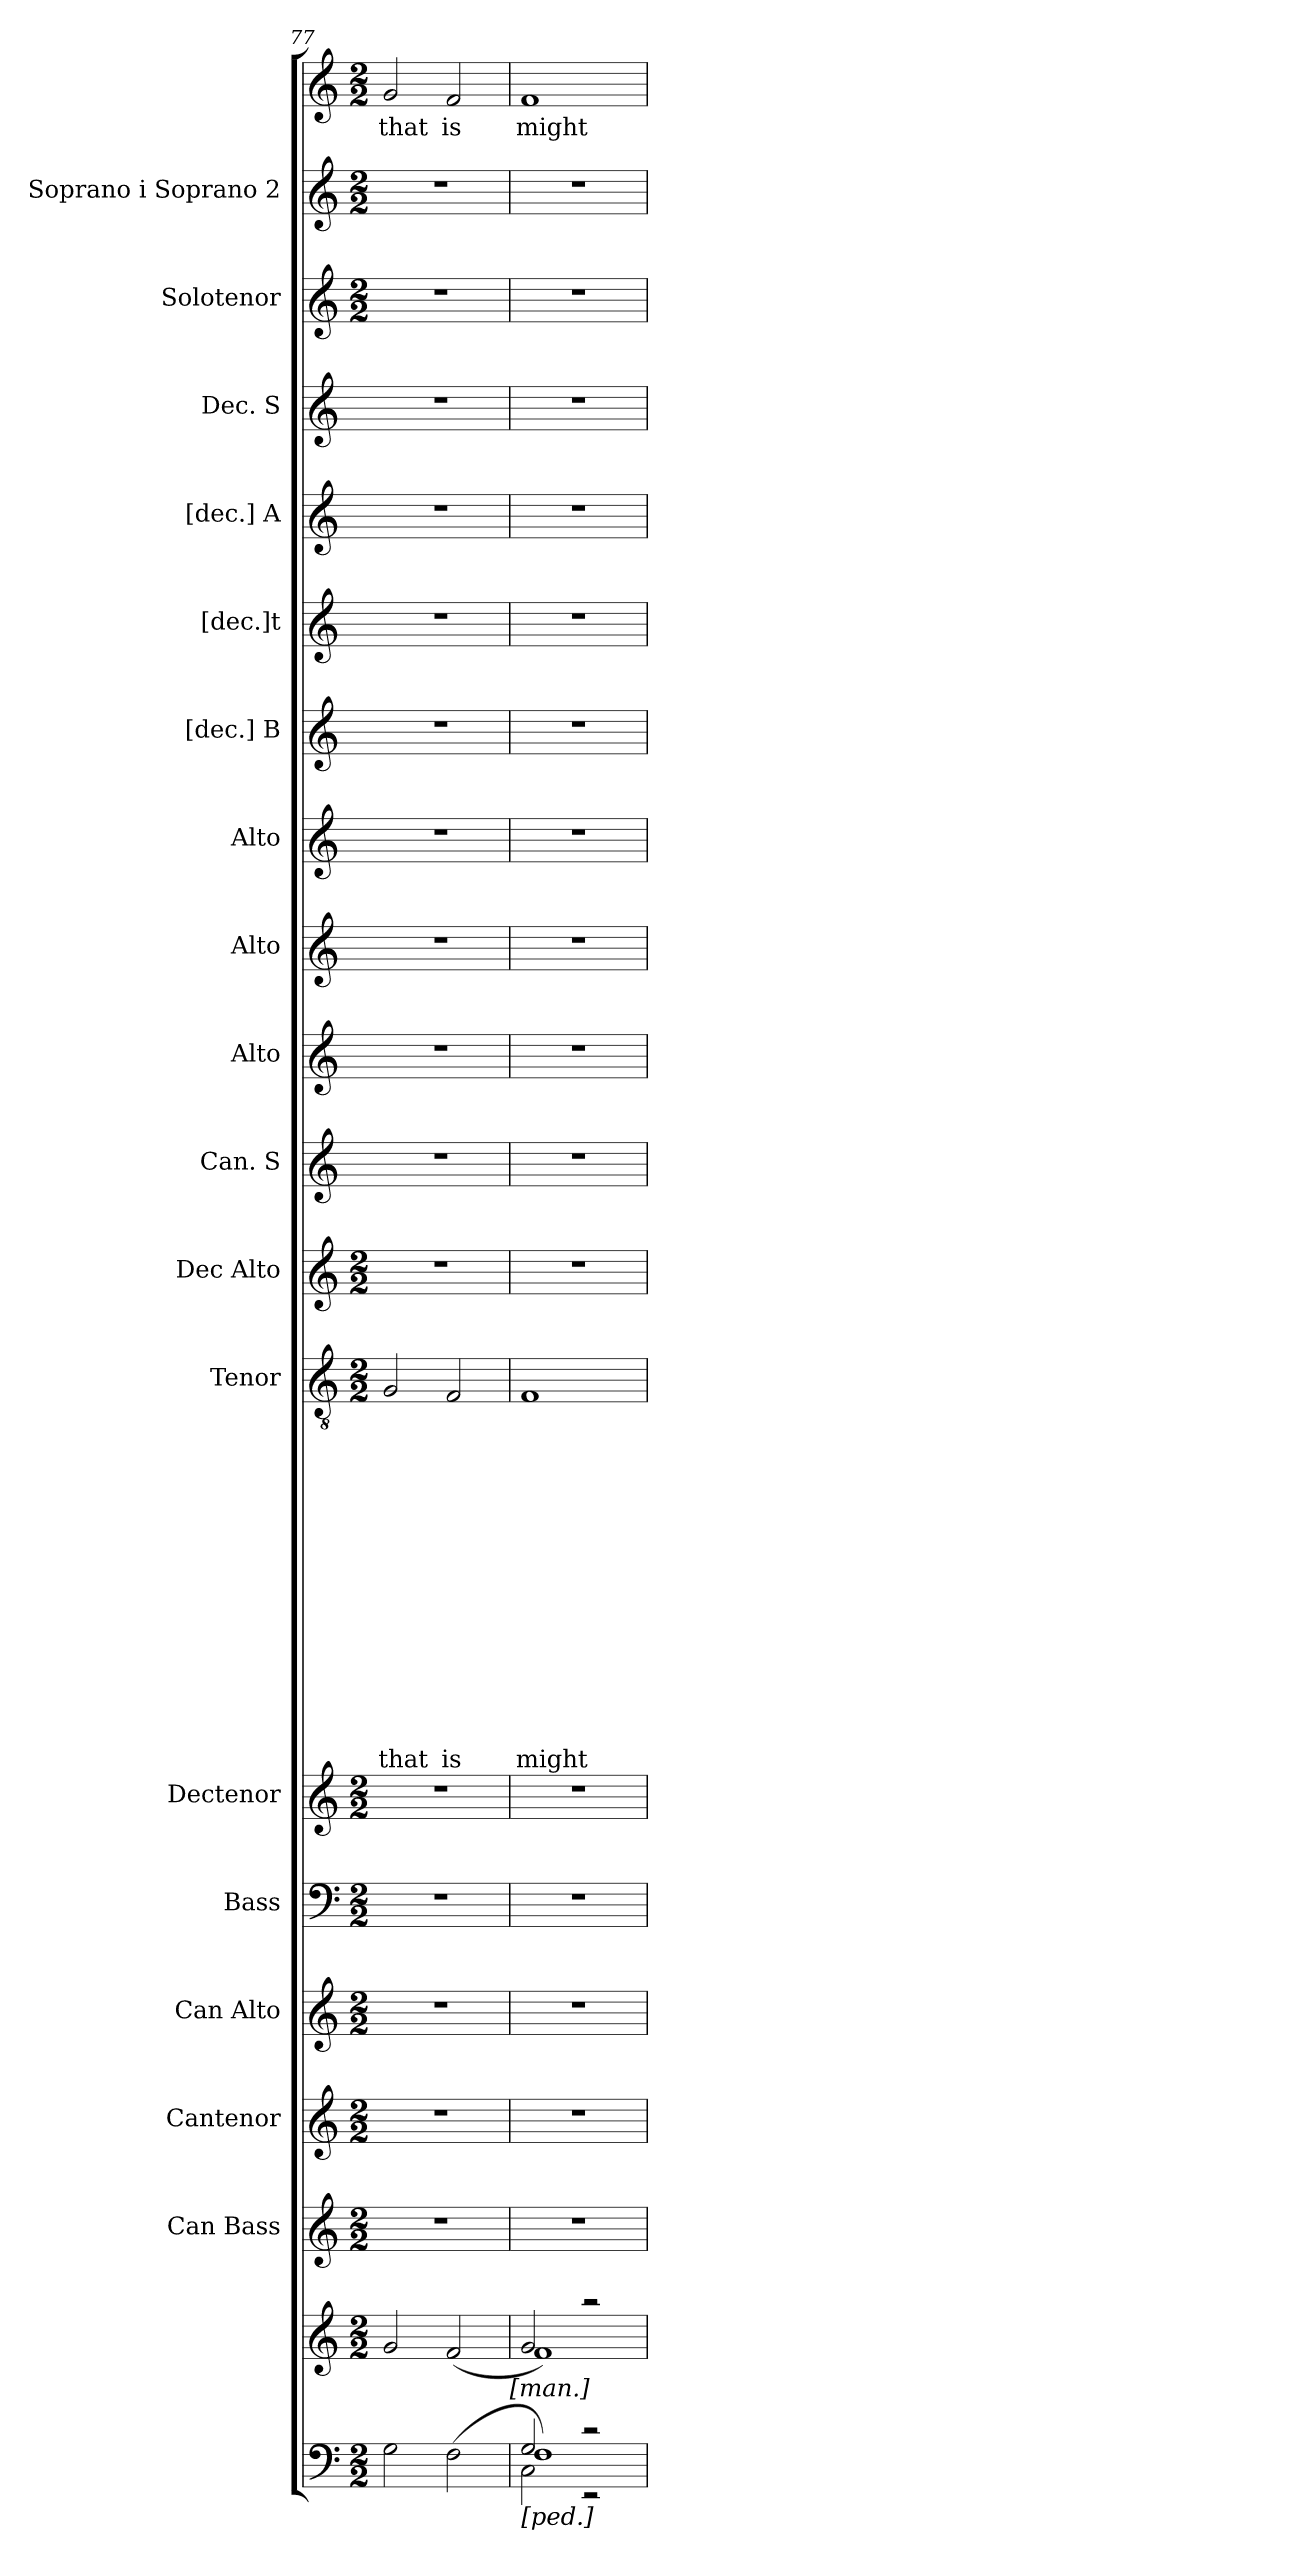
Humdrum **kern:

**kern	**kern	**kern	**kern	**kern	**kern	**kern	**kern	**text	**text	**text	**text	**text	**text	**text	**text	**text	**text	**text	**text	**text	**text	**text	**kern	**kern	**kern	**kern	**kern	**kern	**kern	**kern	**kern	**kern	**kern	**kern	**text
*part19	*part18	*part17	*part16	*part15	*part14	*part13	*part12	*part12	*part12	*part12	*part12	*part12	*part12	*part12	*part12	*part12	*part12	*part12	*part12	*part12	*part12	*part12	*part11	*part10	*part9	*part8	*part7	*part6	*part5	*part4	*part3	*part2	*part1	*part1	*part1
*staff20	*staff19	*staff18	*staff17	*staff16	*staff15	*staff14	*staff13	*staff13	*staff13	*staff13	*staff13	*staff13	*staff13	*staff13	*staff13	*staff13	*staff13	*staff13	*staff13	*staff13	*staff13	*staff13	*staff12	*staff11	*staff10	*staff9	*staff8	*staff7	*staff6	*staff5	*staff4	*staff3	*staff2	*staff1	*staff1
*	*	*I"Can Bass	*I"Cantenor	*I"Can Alto	*I"Bass	*I"Dectenor	*I"Tenor	*	*	*	*	*	*	*	*	*	*	*	*	*	*	*	*I"Dec Alto	*I"Can. S	*I"Alto	*I"Alto	*I"Alto	*I"[dec.] B	*I"[dec.]t	*I"[dec.] A	*I"Dec. S	*I"Solotenor	*I"Soprano i Soprano 2	*	*
*	*	*	*	*I'Can Alto	*I'Bass	*I'Dectenor	*	*	*	*	*	*	*	*	*	*	*	*	*	*	*	*	*I'Dec Alto	*	*	*	*	*	*	*	*	*	*I'Si	*	*
*clefF4	*clefG2	*clefG2	*clefG2	*clefG2	*clefF4	*clefG2	*clefGv2	*	*	*	*	*	*	*	*	*	*	*	*	*	*	*	*clefG2	*clefG2	*clefG2	*clefG2	*clefG2	*clefG2	*clefG2	*clefG2	*clefG2	*clefG2	*clefG2	*clefG2	*
*k[]	*k[]	*k[]	*k[]	*k[]	*k[]	*k[]	*k[]	*	*	*	*	*	*	*	*	*	*	*	*	*	*	*	*k[]	*k[]	*k[]	*k[]	*k[]	*k[]	*k[]	*k[]	*k[]	*k[]	*k[]	*k[]	*
*C:	*C:	*C:	*C:	*C:	*C:	*C:	*C:	*	*	*	*	*	*	*	*	*	*	*	*	*	*	*	*C:	*C:	*C:	*C:	*C:	*C:	*C:	*C:	*C:	*C:	*C:	*C:	*
*M2/2	*M2/2	*M2/2	*M2/2	*M2/2	*M2/2	*M2/2	*M2/2	*	*	*	*	*	*	*	*	*	*	*	*	*	*	*	*M2/2	*	*	*	*	*	*	*	*	*M2/2	*M2/2	*M2/2	*
=77	=77	=77	=77	=77	=77	=77	=77	=77	=77	=77	=77	=77	=77	=77	=77	=77	=77	=77	=77	=77	=77	=77	=77	=77	=77	=77	=77	=77	=77	=77	=77	=77	=77	=77	=77
!	!	!	!	!	!	!	!	!	!	!	!	!	!	!	!	!	!	!	!	!	!	!LO:LY:b	!	!	!	!	!	!	!	!	!	!	!	!	!LO:LY:b
2G\	2g/	1r	1r	1r	1r	1r	2G/	.	.	.	.	.	.	.	.	.	.	.	.	.	.	that	1r	1r	1r	1r	1r	1r	1r	1r	1r	1r	1r	2g/	that
!	!	!	!	!	!	!	!	!	!	!	!	!	!	!	!	!	!	!	!	!	!	!LO:LY:b	!	!	!	!	!	!	!	!	!	!	!	!	!LO:LY:b
(>2F\	(<2f/	.	.	.	.	.	2F/	.	.	.	.	.	.	.	.	.	.	.	.	.	.	is	.	.	.	.	.	.	.	.	.	.	.	2f/	is
!	!LO:TX:b:t=[man.]	!	!	!	!	!	!	!	!	!	!	!	!	!	!	!	!	!	!	!	!	!	!	!	!	!	!	!	!	!	!	!	!	!	!
=78	=78	=78	=78	=78	=78	=78	=78	=78	=78	=78	=78	=78	=78	=78	=78	=78	=78	=78	=78	=78	=78	=78	=78	=78	=78	=78	=78	=78	=78	=78	=78	=78	=78	=78	=78
*^	*^	*	*	*	*	*	*	*	*	*	*	*	*	*	*	*	*	*	*	*	*	*	*	*	*	*	*	*	*	*	*	*	*	*	*
*	*^	*	*	*	*	*	*	*	*	*	*	*	*	*	*	*	*	*	*	*	*	*	*	*	*	*	*	*	*	*	*	*	*	*	*	*	*
!LO:TX:b:t=[ped.]	!	!	!	!	!	!	!	!	!	!	!	!	!	!	!	!	!	!	!	!	!	!	!	!	!	!	!	!	!	!	!	!	!	!	!	!	!	!
!	!	!	!	!	!	!	!	!	!	!	!	!	!	!	!	!	!	!	!	!	!	!	!	!	!LO:LY:b	!	!	!	!	!	!	!	!	!	!	!	!	!LO:LY:b
2G/	2C\	1F)	2g/	1f)	1r	1r	1r	1r	1r	1F	.	.	.	.	.	.	.	.	.	.	.	.	.	.	might-	1r	1r	1r	1r	1r	1r	1r	1r	1r	1r	1r	1f	might-
2rc	2rEE	.	2raa	.	.	.	.	.	.	.	.	.	.	.	.	.	.	.	.	.	.	.	.	.	.	.	.	.	.	.	.	.	.	.	.	.	.	.
*v	*v	*v	*	*	*	*	*	*	*	*	*	*	*	*	*	*	*	*	*	*	*	*	*	*	*	*	*	*	*	*	*	*	*	*	*	*	*	*
*	*v	*v	*	*	*	*	*	*	*	*	*	*	*	*	*	*	*	*	*	*	*	*	*	*	*	*	*	*	*	*	*	*	*	*	*	*
=	=	=	=	=	=	=	=	=	=	=	=	=	=	=	=	=	=	=	=	=	=	=	=	=	=	=	=	=	=	=	=	=	=	=	=
*-	*-	*-	*-	*-	*-	*-	*-	*-	*-	*-	*-	*-	*-	*-	*-	*-	*-	*-	*-	*-	*-	*-	*-	*-	*-	*-	*-	*-	*-	*-	*-	*-	*-	*-	*-
